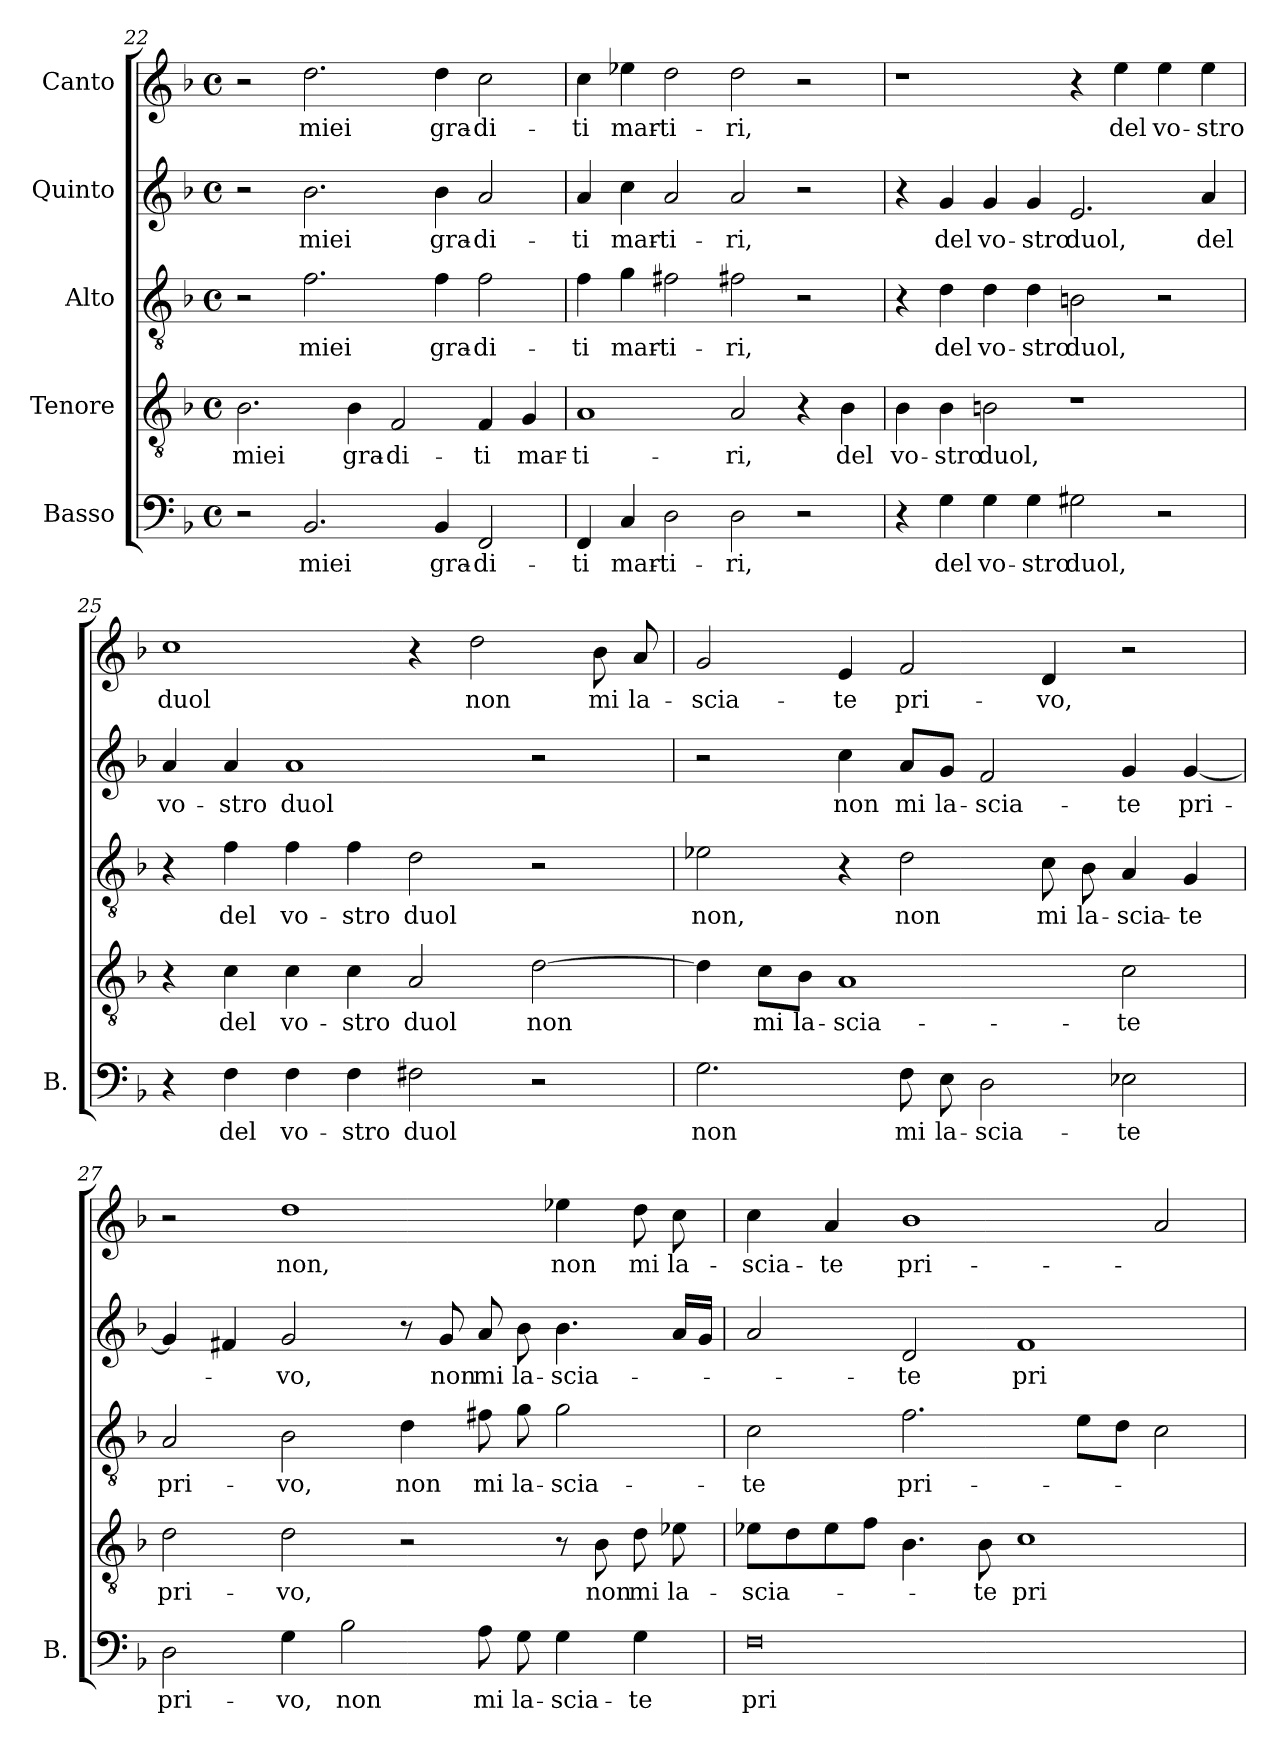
**kern	**text	**kern	**text	**kern	**text	**kern	**text	**kern	**text
*part5	*part5	*part4	*part4	*part3	*part3	*part2	*part2	*part1	*part1
*staff5	*staff5	*staff4	*staff4	*staff3	*staff3	*staff2	*staff2	*staff1	*staff1
*I"Basso	*	*I"Tenore	*	*I"Alto	*	*I"Quinto	*	*I"Canto	*
*I'B.	*	*	*	*	*	*	*	*	*
*clefF4	*	*clefGv2	*	*clefGv2	*	*clefG2	*	*clefG2	*
*k[b-]	*	*k[b-]	*	*k[b-]	*	*k[b-]	*	*k[b-]	*
*F:	*	*F:	*	*F:	*	*F:	*	*F:	*
*M4/4	*	*M4/4	*	*M4/4	*	*M4/4	*	*M4/4	*
*met(c)	*	*met(c)	*	*met(c)	*	*met(c)	*	*met(c)	*
=22	=22	=22	=22	=22	=22	=22	=22	=22	=22
2r	.	2.B-\	miei	2r	.	2r	.	2r	.
2.BB-/	miei	.	.	2.f\	miei	2.b-\	miei	2.dd\	miei
.	.	4B-\	gra-	.	.	.	.	.	.
.	.	2F/	-di-	.	.	.	.	.	.
4BB-/	gra-	.	.	4f\	gra-	4b-\	gra-	4dd\	gra-
2FF/	-di-	4F/	-ti	2f\	-di-	2a/	-di-	2cc\	-di-
.	.	4G/	mar-	.	.	.	.	.	.
=23	=23	=23	=23	=23	=23	=23	=23	=23	=23
4FF/	-ti	1A/	-ti-	4f\	-ti	4a/	-ti	4cc\	-ti
4C/	mar-	.	.	4g\	mar-	4cc\	mar-	4ee-X\	mar-
2D\	-ti-	.	.	2f#X\	-ti-	2a/	-ti-	2dd\	-ti-
2D\	-ri,	2A/	-ri,	2f#X\	-ri,	2a/	-ri,	2dd\	-ri,
2r	.	4r	.	2r	.	2r	.	2r	.
.	.	4B-\	del	.	.	.	.	.	.
=24	=24	=24	=24	=24	=24	=24	=24	=24	=24
4r	.	4B-\	vo-	4r	.	4r	.	1r	.
4G\	del	4B-\	-stro	4d\	del	4g/	del	.	.
4G\	vo-	2Bn\	duol,	4d\	vo-	4g/	vo-	.	.
4G\	-stro	.	.	4d\	-stro	4g/	-stro	.	.
2G#X\	duol,	1r	.	2Bn\	duol,	2.e/	duol,	4r	.
.	.	.	.	.	.	.	.	4ee\	del
2r	.	.	.	2r	.	.	.	4ee\	vo-
.	.	.	.	.	.	4a/	del	4ee\	-stro
=25	=25	=25	=25	=25	=25	=25	=25	=25	=25
4r	.	4r	.	4r	.	4a/	vo-	1cc\	duol
4F\	del	4c\	del	4f\	del	4a/	-stro	.	.
4F\	vo-	4c\	vo-	4f\	vo-	1a/	duol	.	.
4F\	-stro	4c\	-stro	4f\	-stro	.	.	.	.
2F#X\	duol	2A/	duol	2d\	duol	.	.	4r	.
.	.	.	.	.	.	.	.	2dd\	non
2r	.	[2d\	non	2r	.	2r	.	.	.
.	.	.	.	.	.	.	.	8b-\	mi
.	.	.	.	.	.	.	.	8a/	la-
=26	=26	=26	=26	=26	=26	=26	=26	=26	=26
2.G\	non	4d\]	.	2e-X\	non,	2r	.	2g/	-scia-
.	.	8c\L	mi	.	.	.	.	.	.
.	.	8B-\J	la-	.	.	.	.	.	.
.	.	1A/	-scia-	4r	.	4cc\	non	4e/	-te
8F\	mi	.	.	2d\	non	8a/L	mi	2f/	pri-
8E\	la-	.	.	.	.	8g/J	la-	.	.
2D\	-scia-	.	.	.	.	2f/	-scia-	.	.
.	.	.	.	8c\	mi	.	.	4d/	-vo,
.	.	.	.	8B-\	la-	.	.	.	.
2E-X\	-te	2c\	-te	4A/	-scia-	4g/	-te	2r	.
.	.	.	.	4G/	-te	[4g/	pri-	.	.
=27	=27	=27	=27	=27	=27	=27	=27	=27	=27
2D\	pri-	2d\	pri-	2A/	pri-	4g/]	.	2r	.
.	.	.	.	.	.	4f#X/	.	.	.
4G\	-vo,	2d\	-vo,	2B-\	-vo,	2g/	-vo,	1dd\	non,
2B-\	non	.	.	.	.	.	.	.	.
.	.	2r	.	4d\	non	8r	.	.	.
.	.	.	.	.	.	8g/	non	.	.
8A\	mi	.	.	8f#X\	mi	8a/	mi	.	.
8G\	la-	.	.	8g\	la-	8b-\	la-	.	.
4G\	-scia-	8r	.	2g\	-scia-	4.b-\	-scia-	4ee-X\	non
.	.	8B-\	non	.	.	.	.	.	.
4G\	-te	8d\	mi	.	.	.	.	8dd\	mi
.	.	8e-X\	la-	.	.	16a/LL	.	8cc\	la-
.	.	.	.	.	.	16g/JJ	.	.	.
=28	=28	=28	=28	=28	=28	=28	=28	=28	=28
0F\	pri-	8e-X\L	-scia-	2c\	-te	2a/	.	4cc\	-scia-
.	.	8d\	.	.	.	.	.	.	.
.	.	8e-\	.	.	.	.	.	4a/	-te
.	.	8f\J	.	.	.	.	.	.	.
.	.	4.B-\	.	2.f\	pri-	2d/	-te	1b-\	pri-
.	.	8B-\	-te	.	.	.	.	.	.
.	.	1c\	pri-	.	.	1f/	pri-	.	.
.	.	.	.	8e\L	.	.	.	.	.
.	.	.	.	8d\J	.	.	.	.	.
.	.	.	.	2c\	.	.	.	2a/	.
=	=	=	=	=	=	=	=	=	=
*-	*-	*-	*-	*-	*-	*-	*-	*-	*-
